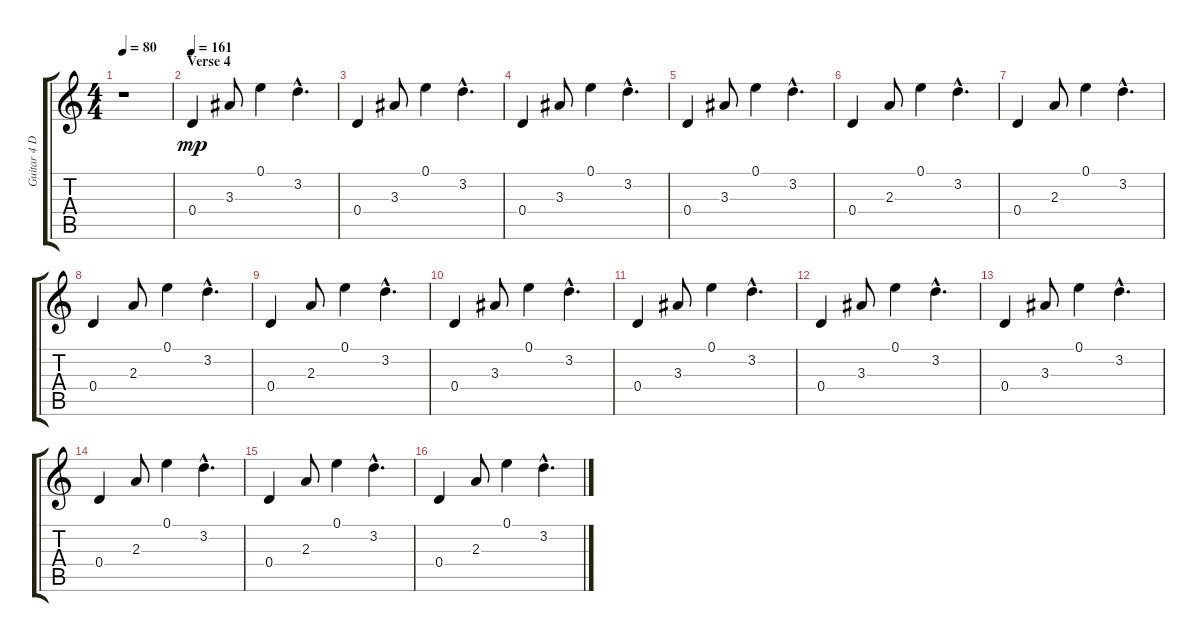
\track ("Guitar 4 Drop D" "Guitar 4 D") {instrument acousticguitarsteel}
\staff {score tabs}
\tuning (E4 B3 G3 D3 A2 D2) {hide}
\ts (4 4)
\tempo 80
\clef g2
\ks c
r.1{dy f} |
\section ("" "Verse 4")
\tempo 161
0.4.4{dy mp} 3.3.8 0.1.4 3.2{hac}.4{d} |
0.4.4 3.3.8 0.1.4 3.2{hac}.4{d} |
0.4.4 3.3.8 0.1.4 3.2{hac}.4{d} |
0.4.4 3.3.8 0.1.4 3.2{hac}.4{d} |
0.4.4 2.3.8 0.1.4 3.2{hac}.4{d} |
0.4.4 2.3.8 0.1.4 3.2{hac}.4{d} |
0.4.4 2.3.8 0.1.4 3.2{hac}.4{d} |
0.4.4 2.3.8 0.1.4 3.2{hac}.4{d} |
0.4.4 3.3.8 0.1.4 3.2{hac}.4{d} |
0.4.4 3.3.8 0.1.4 3.2{hac}.4{d} |
0.4.4 3.3.8 0.1.4 3.2{hac}.4{d} |
0.4.4 3.3.8 0.1.4 3.2{hac}.4{d} |
0.4.4 2.3.8 0.1.4 3.2{hac}.4{d} |
0.4.4 2.3.8 0.1.4 3.2{hac}.4{d} |
0.4.4 2.3.8 0.1.4 3.2{hac}.4{d}
